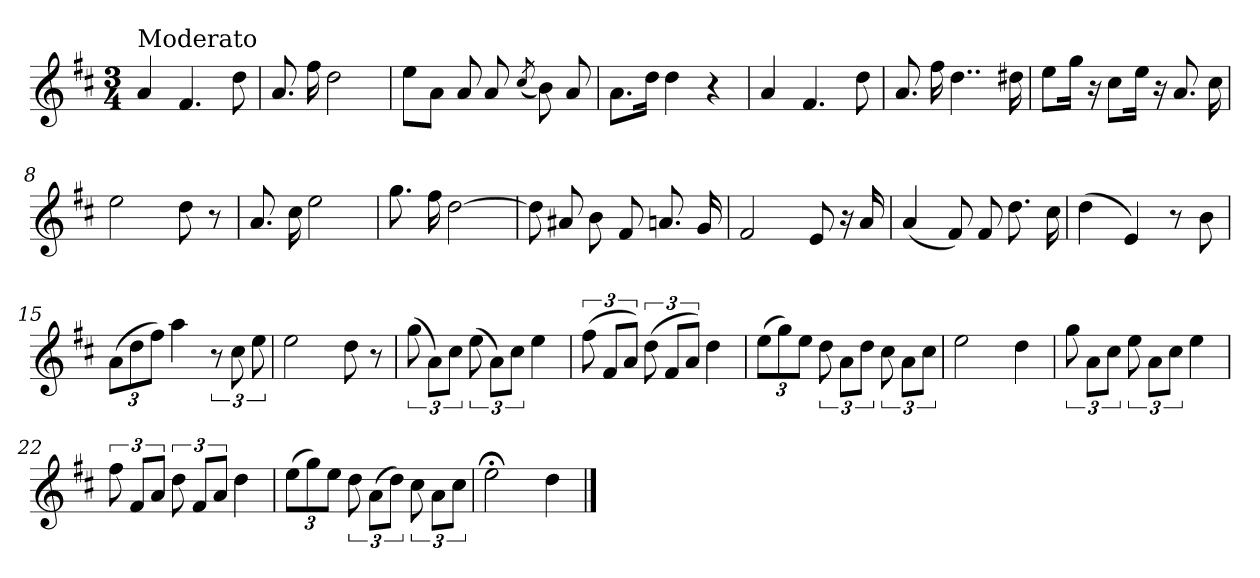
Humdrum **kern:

**kern
*part1
*staff1
*clefG2
*k[f#c#]
*D:
*M3/4
=1
!LO:TX:a:t=Moderato
4a/
4.f#/
8dd\
=2
8.a/
16ff#\
2dd\
=3
8ee\L
8a\J
8a/
8a/
(<8qcc#/
8b\)
8a/
=4
8.a\L
16dd\Jk
4dd\
4r
=5
4a/
4.f#/
8dd\
=6
8.a/
16ff#\
4..dd\
16dd#X\
!!LO:LB:g=z
=7
8ee\L
16gg\Jk
16r
8cc#\L
16ee\Jk
16r
8.a/
16cc#\
=8
2ee\
8dd\
8r
=9
8.a/
16cc#\
2ee\
=10
8.gg\
16ff#\
[2dd\
=11
8dd\]
8a#X/
8b\
8f#/
8.an/
16g/
=12
2f#/
8e/
16r
16a/
!!LO:LB:g=z
=13
(<4a/
8f#/)
8f#/
8.dd\
16cc#\
=14
(>4dd\
4e/)
8r
8b\
=15
(>12a\L
12dd\
12ff#\J)
4aa\
12r
12cc#\
12ee\
=16
2ee\
8dd\
8r
=17
(>12gg\
12a\L)
12cc#\J
(>12ee\
12a\L)
12cc#\J
4ee\
=18
(>12ff#\
12f#/L
12a/J)
(>12dd\
12f#/L
12a/J)
4dd\
!!LO:LB:g=z
=19
(>12ee\L
12gg\)
12ee\J
12dd\
12a\L
12dd\J
12cc#\
12a\L
12cc#\J
=20
2ee\
4dd\
=21
12gg\
12a\L
12cc#\J
12ee\
12a\L
12cc#\J
4ee\
=22
12ff#\
12f#/L
12a/J
12dd\
12f#/L
12a/J
4dd\
=23
(>12ee\L
12gg\)
12ee\J
12dd\
(>12a\L
12dd\J)
12cc#\
12a\L
12cc#\J
=24
2ee;<\
4dd\
==
*-
